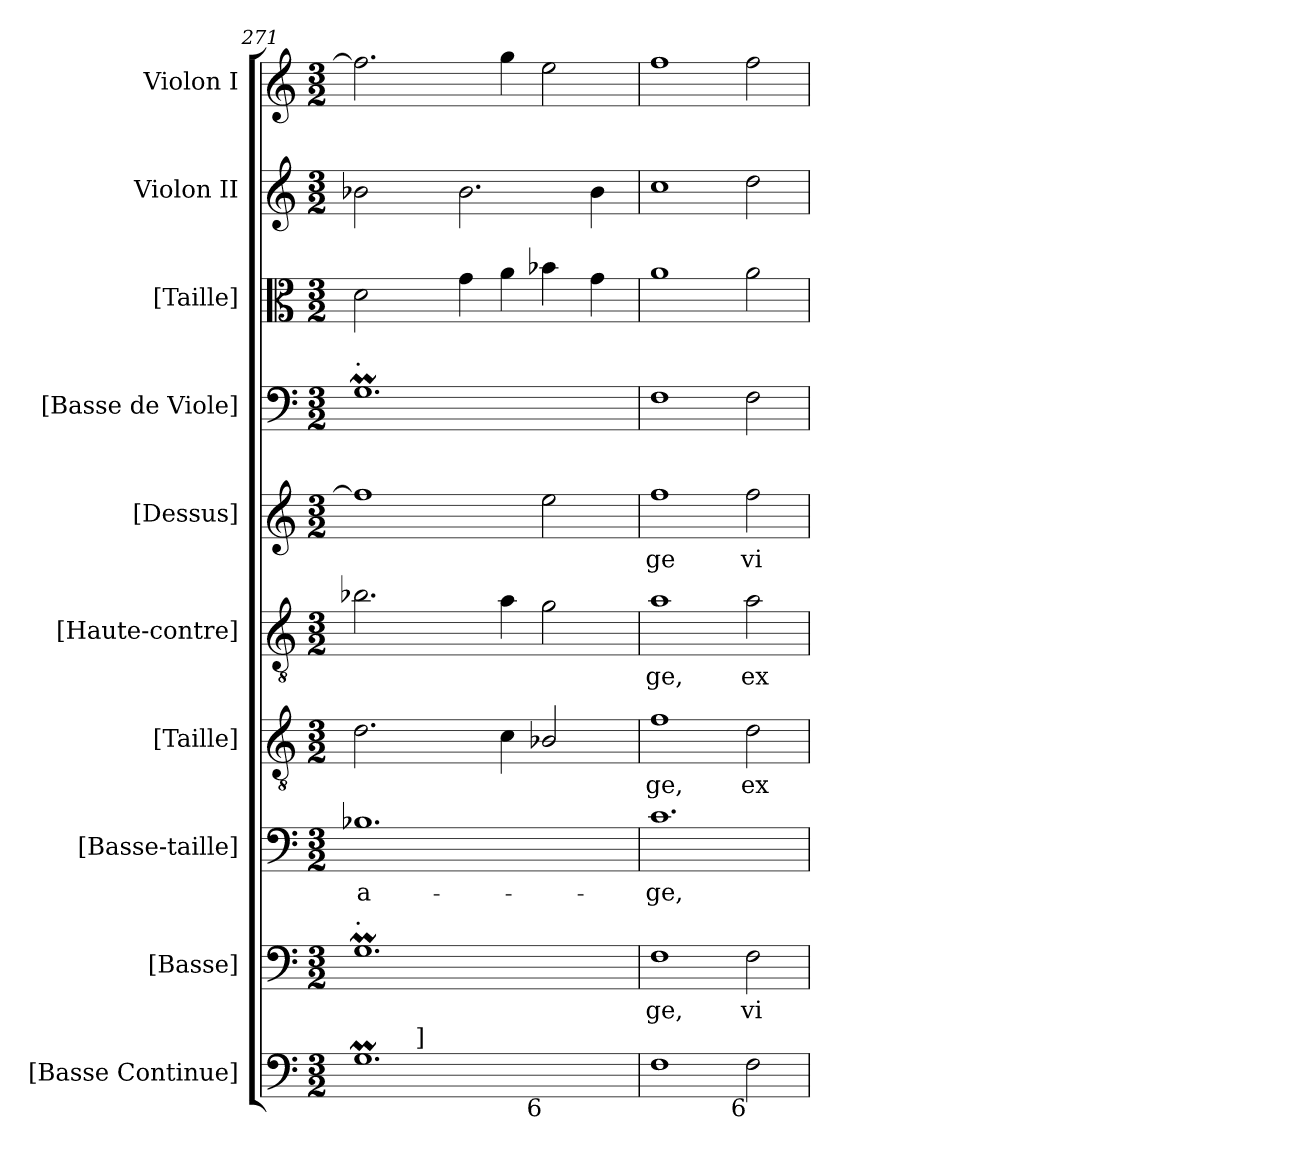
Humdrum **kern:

**kern	**kern	**text	**kern	**text	**kern	**text	**kern	**text	**kern	**text	**kern	**kern	**kern	**kern
*part10	*part9	*part9	*part8	*part8	*part7	*part7	*part6	*part6	*part5	*part5	*part4	*part3	*part2	*part1
*staff10	*staff9	*staff9	*staff8	*staff8	*staff7	*staff7	*staff6	*staff6	*staff5	*staff5	*staff4	*staff3	*staff2	*staff1
*I"[Basse Continue]	*I"[Basse]	*	*I"[Basse-taille]	*	*I"[Taille]	*	*I"[Haute-contre]	*	*I"[Dessus]	*	*I"[Basse de Viole]	*I"[Taille]	*I"Violon II	*I"Violon I
*I'B.c.	*I'B.	*	*I'B.t.	*	*I'T.	*	*I'H.C.	*	*I'D.	*	*	*	*I'Vln. II	*I'Vln. I
*clefF4	*clefF4	*	*clefF4	*	*clefGv2	*	*clefGv2	*	*clefG2	*	*clefF4	*clefC3	*clefG2	*clefG2
*	*	*	*	*	*ITrd7c12	*	*ITrd7c12	*	*	*	*	*	*	*
*k[]	*k[]	*	*k[]	*	*k[]	*	*k[]	*	*k[]	*	*k[]	*k[]	*k[]	*k[]
*M3/2	*M3/2	*	*M3/2	*	*M3/2	*	*M3/2	*	*M3/2	*	*M3/2	*M3/2	*M3/2	*M3/2
=271	=271	=271	=271	=271	=271	=271	=271	=271	=271	=271	=271	=271	=271	=271
!	!	!	!	!	!	!	!	!	!	!	!LO:TX:a:t=.	!	!	!
!	!LO:TX:a:t=.	!	!	!	!	!	!	!	!	!	!	!	!	!
!LO:TX:a:t=[.	!	!	!	!	!	!	!	!	!	!	!	!	!	!
!LO:TX:b:rj:t=7	!	!	!	!	!	!	!	!	!	!	!	!	!	!
!LO:TX:t=!	!	!	!	!	!	!	!	!	!	!	!	!	!	!
!	!	!	!	!LO:LY:b:color=#000000	!	!	!	!	!	!	!	!	!	!
*^	*	*	*	*	*	*	*	*	*	*	*	*	*	*
*	*^	*	*	*	*	*	*	*	*	*	*	*	*	*	*
1.GMi	8ryy	1ryy	1.GMi	.	1.B-Xi	a-	2.Di\	.	2.B-Xi\	.	1ffi]	.	1.GMi	2di\	2b-Xi\	2.ffi\]
.	16ryy	.	.	.	.	.	.	.	.	.	.	.	.	.	.	.
.	32ryy	.	.	.	.	.	.	.	.	.	.	.	.	.	.	.
.	128ryy	.	.	.	.	.	.	.	.	.	.	.	.	.	.	.
!	!LO:TX:a:t=]	!	!	!	!	!	!	!	!	!	!	!	!	!	!	!
.	1ryy	.	.	.	.	.	.	.	.	.	.	.	.	.	.	.
.	.	.	.	.	.	.	.	.	.	.	.	.	.	4gi\	2.b-i\	.
.	.	.	.	.	.	.	4Ci\	.	4Ai\	.	.	.	.	4ai\	.	4ggi\
!	!	!LO:TX:b:rj:t=6	!	!	!	!	!	!	!	!	!	!	!	!	!	!
.	.	2ryy	.	.	.	.	2BB-Xi/	.	2Gi\	.	2eei\	.	.	4b-Xi\	.	2eei\
.	4ryy	.	.	.	.	.	.	.	.	.	.	.	.	.	.	.
.	.	.	.	.	.	.	.	.	.	.	.	.	.	4gi\	4b-i\	.
.	64.ryy	.	.	.	.	.	.	.	.	.	.	.	.	.	.	.
*v	*v	*v	*	*	*	*	*	*	*	*	*	*	*	*	*	*
=272	=272	=272	=272	=272	=272	=272	=272	=272	=272	=272	=272	=272	=272	=272
*^	*	*	*	*	*	*	*	*	*	*	*	*	*	*
*	*^	*	*	*	*	*	*	*	*	*	*	*	*	*	*
!	!	!	!	!LO:LY:b:color=#000000	!	!	!	!	!	!	!	!	!	!	!	!
*v	*v	*v	*	*	*	*	*	*	*	*	*	*	*	*	*	*
*^	*	*	*	*	*	*	*	*	*	*	*	*	*	*
*	*^	*	*	*	*	*	*	*	*	*	*	*	*	*	*
!	!	!	!	!	!	!LO:LY:b:color=#000000	!	!	!	!	!	!	!	!	!	!
*v	*v	*v	*	*	*	*	*	*	*	*	*	*	*	*	*	*
*^	*	*	*	*	*	*	*	*	*	*	*	*	*	*
*	*^	*	*	*	*	*	*	*	*	*	*	*	*	*	*
!	!	!	!	!	!	!	!	!LO:LY:b:color=#000000	!	!	!	!	!	!	!	!
*v	*v	*v	*	*	*	*	*	*	*	*	*	*	*	*	*	*
*^	*	*	*	*	*	*	*	*	*	*	*	*	*	*
*	*^	*	*	*	*	*	*	*	*	*	*	*	*	*	*
!	!	!	!	!	!	!	!	!	!	!LO:LY:b:color=#000000	!	!	!	!	!	!
*v	*v	*v	*	*	*	*	*	*	*	*	*	*	*	*	*	*
*^	*	*	*	*	*	*	*	*	*	*	*	*	*	*
*	*^	*	*	*	*	*	*	*	*	*	*	*	*	*	*
!LO:TX:b:rj:t=5	!	!	!	!	!	!	!	!	!	!	!	!	!	!	!	!
!	!	!	!	!	!	!	!	!	!	!	!	!LO:LY:b:color=#000000	!	!	!	!
*v	*v	*v	*	*	*	*	*	*	*	*	*	*	*	*	*	*
1Fi	1Fi	-ge,	1.ci	-ge,	1Fi	-ge,	1Ai	-ge,	1ffi	-ge	1Fi	1ai	1cci	1ffi
!	!	!LO:LY:b:color=#000000	!	!	!	!	!	!	!	!	!	!	!	!
!	!	!	!	!	!	!LO:LY:b:color=#000000	!	!	!	!	!	!	!	!
!	!	!	!	!	!	!	!	!LO:LY:b:color=#000000	!	!	!	!	!	!
!LO:TX:b:rj:t=6	!	!	!	!	!	!	!	!	!	!	!	!	!	!
!	!	!	!	!	!	!	!	!	!	!LO:LY:b:color=#000000	!	!	!	!
2Fi\	2Fi\	vi-	.	.	2Di\	ex-	2Ai\	ex-	2ffi\	vi-	2Fi\	2ai\	2ddi\	2ffi\
=	=	=	=	=	=	=	=	=	=	=	=	=	=	=
*-	*-	*-	*-	*-	*-	*-	*-	*-	*-	*-	*-	*-	*-	*-
